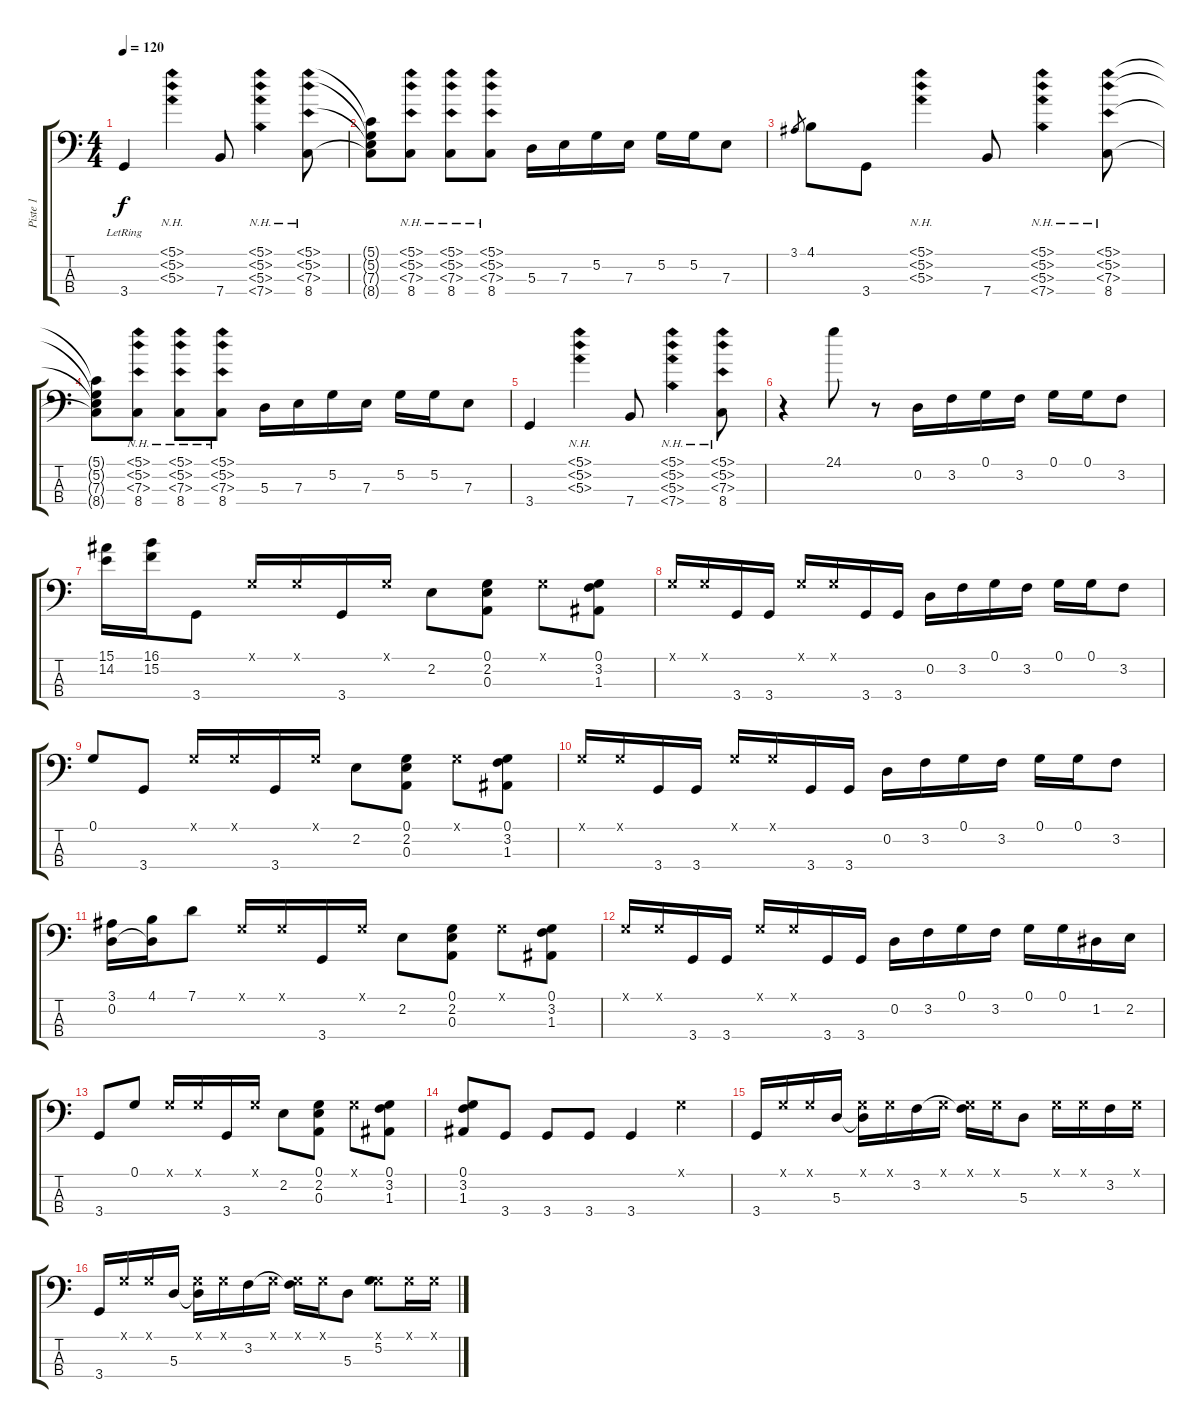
\track ("Piste 1" "Piste 1") {instrument slapbass1}
\staff {score tabs}
\tuning (G2 D2 A1 E1) {hide}
\ts (4 4)
\tempo 120
\clef f4
\ks c
3.4{lr}.4{dy f} (5.1{nh} 5.2{nh} 5.3{nh}).4 7.4.8 (5.1{nh} 5.2{nh} 5.3{nh} 7.4{nh}).4 (5.1{nh} 5.2{nh} 7.3{nh} 8.4).8 |
(5.1{t} 5.2{t} 7.3{t} 8.4{t}).8 (5.1{nh} 5.2{nh} 7.3{nh} 8.4).8 (5.1{nh} 5.2{nh} 7.3{nh} 8.4).8 (5.1{nh} 5.2{nh} 7.3{nh} 8.4).8 5.3.16 7.3.16 5.2.16 7.3.16 5.2.16 5.2.16 7.3.8 |
3.1.8{gr} 4.1.8 3.4.8 (5.1{nh} 5.2{nh} 5.3{nh}).4 7.4.8 (5.1{nh} 5.2{nh} 5.3{nh} 7.4{nh}).4 (5.1{nh} 5.2{nh} 7.3{nh} 8.4).8 |
(5.1{t} 5.2{t} 7.3{t} 8.4{t}).8 (5.1{nh} 5.2{nh} 7.3{nh} 8.4).8 (5.1{nh} 5.2{nh} 7.3{nh} 8.4).8 (5.1{nh} 5.2{nh} 7.3{nh} 8.4).8 5.3.16 7.3.16 5.2.16 7.3.16 5.2.16 5.2.16 7.3.8 |
3.4.4 (5.1{nh} 5.2{nh} 5.3{nh}).4 7.4.8 (5.1{nh} 5.2{nh} 5.3{nh} 7.4{nh}).4 (5.1{nh} 5.2{nh} 7.3{nh} 8.4).8 |
r.4 24.1.8 r.8 0.2.16 3.2.16 0.1.16 3.2.16 0.1.16 0.1.16 3.2.8 |
(15.1 14.2).16 (16.1 15.2).16 3.4.8 0.1{x}.16 0.1{x}.16 3.4.16 0.1{x}.16 2.2.8 (0.1 2.2 0.3).8 0.1{x}.8 (0.1 3.2 1.3).8 |
0.1{x}.16 0.1{x}.16 3.4.16 3.4.16 0.1{x}.16 0.1{x}.16 3.4.16 3.4.16 0.2.16 3.2.16 0.1.16 3.2.16 0.1.16 0.1.16 3.2.8 |
0.1.8 3.4.8 0.1{x}.16 0.1{x}.16 3.4.16 0.1{x}.16 2.2.8 (0.1 2.2 0.3).8 0.1{x}.8 (0.1 3.2 1.3).8 |
0.1{x}.16 0.1{x}.16 3.4.16 3.4.16 0.1{x}.16 0.1{x}.16 3.4.16 3.4.16 0.2.16 3.2.16 0.1.16 3.2.16 0.1.16 0.1.16 3.2.8 |
(3.1 0.2).16 (4.1 0.2{t}).16 7.1.8 0.1{x}.16 0.1{x}.16 3.4.16 0.1{x}.16 2.2.8 (0.1 2.2 0.3).8 0.1{x}.8 (0.1 3.2 1.3).8 |
0.1{x}.16 0.1{x}.16 3.4.16 3.4.16 0.1{x}.16 0.1{x}.16 3.4.16 3.4.16 0.2.16 3.2.16 0.1.16 3.2.16 0.1.16 0.1.16 1.2.16 2.2.16 |
3.4.8 0.1.8 0.1{x}.16 0.1{x}.16 3.4.16 0.1{x}.16 2.2.8 (0.1 2.2 0.3).8 0.1{x}.8 (0.1 3.2 1.3).8 |
(0.1 3.2 1.3).8 3.4.8 3.4.8 3.4.8 3.4.4 0.1{x}.4 |
3.4.16 0.1{x}.16 0.1{x}.16 5.3.16 (0.1{x} 5.3{t}).16 0.1{x}.16 3.2.16 0.1{x}.16 (0.1{x} 3.2{t}).16 0.1{x}.16 5.3.8 0.1{x}.16 0.1{x}.16 3.2.16 0.1{x}.16 |
3.4.16 0.1{x}.16 0.1{x}.16 5.3.16 (0.1{x} 5.3{t}).16 0.1{x}.16 3.2.16 0.1{x}.16 (0.1{x} 3.2{t}).16 0.1{x}.16 5.3.8 (0.1{x} 5.2).8 0.1{x}.16 0.1{x}.16
